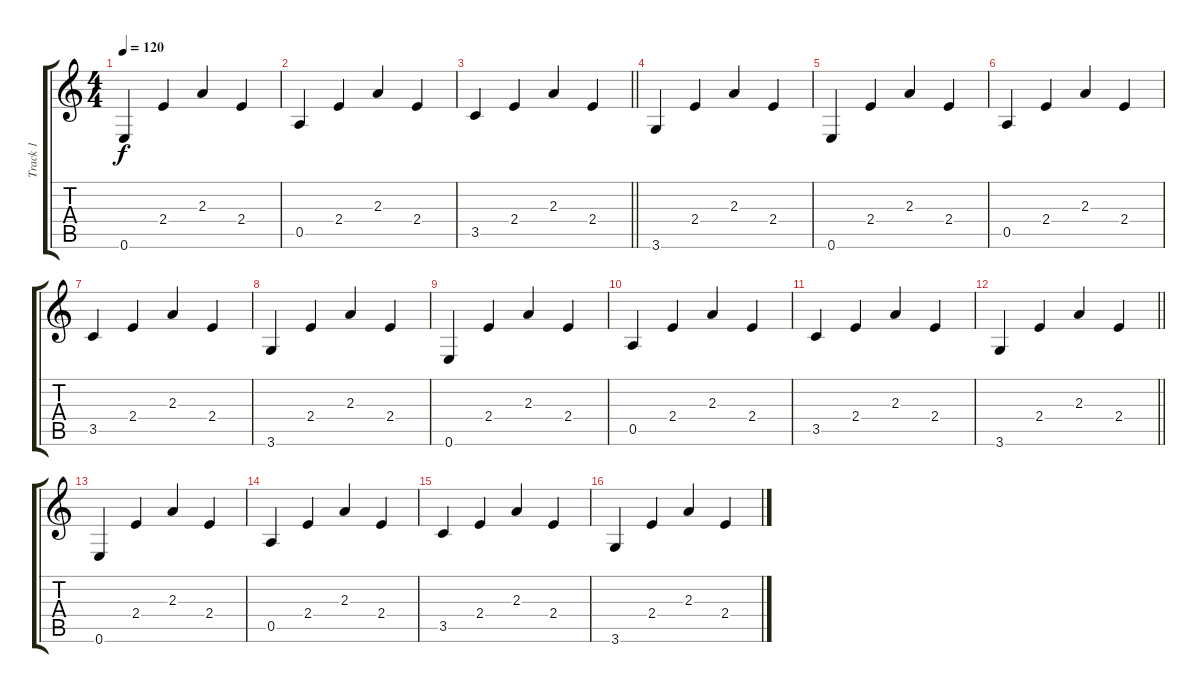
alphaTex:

\track ("Track 1" "Track 1") {instrument distortionguitar}
\staff {score tabs}
\tuning (E4 B3 G3 D3 A2 E2) {hide}
\ts (4 4)
\tempo 120
\clef g2
\ks c
0.6.4{dy f} 2.4.4 2.3.4 2.4.4 |
0.5.4 2.4.4 2.3.4 2.4.4 |
\barLineRight lightlight
3.5.4 2.4.4 2.3.4 2.4.4 |
3.6.4 2.4.4 2.3.4 2.4.4 |
0.6.4 2.4.4 2.3.4 2.4.4 |
0.5.4 2.4.4 2.3.4 2.4.4 |
3.5.4 2.4.4 2.3.4 2.4.4 |
3.6.4 2.4.4 2.3.4 2.4.4 |
0.6.4 2.4.4 2.3.4 2.4.4 |
0.5.4 2.4.4 2.3.4 2.4.4 |
3.5.4 2.4.4 2.3.4 2.4.4 |
\barLineRight lightlight
3.6.4 2.4.4 2.3.4 2.4.4 |
0.6.4 2.4.4 2.3.4 2.4.4 |
0.5.4 2.4.4 2.3.4 2.4.4 |
3.5.4 2.4.4 2.3.4 2.4.4 |
3.6.4 2.4.4 2.3.4 2.4.4
